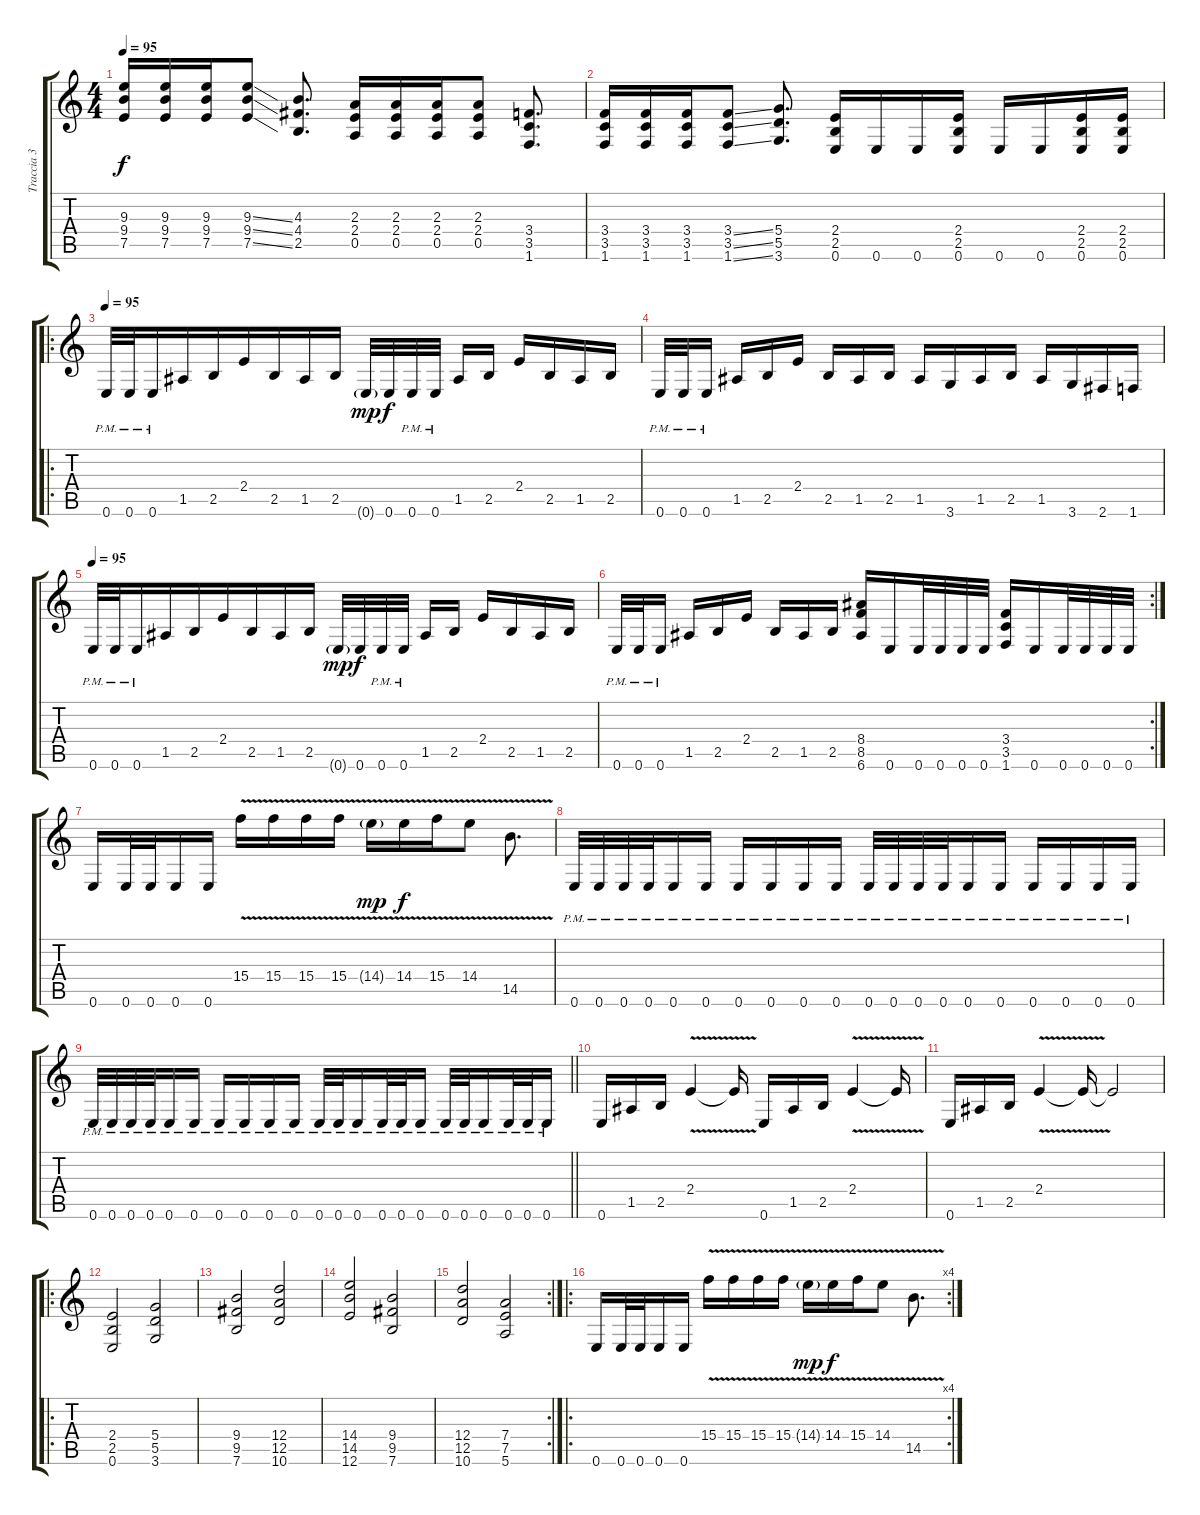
\track ("Traccia 3" "Traccia 3") {instrument distortionguitar}
\staff {score tabs}
\tuning (E4 B3 G3 D3 A2 E2) {hide}
\ts (4 4)
\tempo 95
\clef g2
\ks c
(9.3 9.4 7.5).16{dy f} (9.3 9.4 7.5).16 (9.3 9.4 7.5).16 (9.3{ss} 9.4{ss} 7.5{ss}).8 (4.3 4.4 2.5).8{d} (2.3 2.4 0.5).16 (2.3 2.4 0.5).16 (2.3 2.4 0.5).16 (2.3 2.4 0.5).8 (3.4 3.5 1.6).8{d} |
(3.4 3.5 1.6).16 (3.4 3.5 1.6).16 (3.4 3.5 1.6).16 (3.4{ss} 3.5{ss} 1.6{ss}).8 (5.4 5.5 3.6).8{d} (2.4 2.5 0.6).16 0.6.16 0.6.16 (2.4 2.5 0.6).16 0.6.16 0.6.16 (2.4 2.5 0.6).16 (2.4 2.5 0.6).16 |
\ro
\tempo 95
0.6{pm}.32 0.6{pm}.32 0.6{pm}.16 1.5.16 2.5.16{beam merge} 2.4.16 2.5.16 1.5.16 2.5.16 0.6{g}.32{dy mp} 0.6.32{dy f} 0.6{pm}.32 0.6{pm}.32{beam split} 1.5.16 2.5.16 2.4.16 2.5.16 1.5.16 2.5.16 |
0.6{pm}.32 0.6{pm}.32 0.6{pm}.16{beam split} 1.5.16 2.5.16{beam merge} 2.4.16{beam split} 2.5.16 1.5.16 2.5.16 1.5.16 3.6.16 1.5.16 2.5.16 1.5.16 3.6.16 2.6.16 1.6.16 |
\tempo 95
0.6{pm}.32 0.6{pm}.32 0.6{pm}.16 1.5.16 2.5.16{beam merge} 2.4.16 2.5.16 1.5.16 2.5.16 0.6{g}.32{dy mp} 0.6.32{dy f} 0.6{pm}.32 0.6{pm}.32{beam split} 1.5.16 2.5.16 2.4.16 2.5.16 1.5.16 2.5.16 |
\rc 2
0.6{pm}.32 0.6{pm}.32 0.6{pm}.16{beam split} 1.5.16 2.5.16{beam merge} 2.4.16{beam split} 2.5.16 1.5.16 2.5.16 (8.4 8.5 6.6).16 0.6.16 0.6.32 0.6.32 0.6.32 0.6.32 (3.4 3.5 1.6).16 0.6.16 0.6.32 0.6.32 0.6.32 0.6.32 |
0.6.16 0.6.32 0.6.32 0.6.16 0.6.16 15.4{v}.16 15.4{v}.16 15.4{v}.16 15.4{v}.16 14.4{v g}.16{dy mp} 14.4{v}.16{dy f} 15.4{v}.16 14.4{v}.8 14.5{v}.8{d} |
0.6{pm}.32 0.6{pm}.32 0.6{pm}.32 0.6{pm}.32 0.6{pm}.16 0.6{pm}.16 0.6{pm}.16 0.6{pm}.16 0.6{pm}.16 0.6{pm}.16 0.6{pm}.32 0.6{pm}.32 0.6{pm}.32 0.6{pm}.32 0.6{pm}.16 0.6{pm}.16 0.6{pm}.16 0.6{pm}.16 0.6{pm}.16 0.6{pm}.16 |
\barLineRight lightlight
0.6{pm}.32 0.6{pm}.32 0.6{pm}.32 0.6{pm}.32 0.6{pm}.16 0.6{pm}.16 0.6{pm}.16 0.6{pm}.16 0.6{pm}.16 0.6{pm}.16 0.6{pm}.32 0.6{pm}.32 0.6{pm}.16 0.6{pm}.32 0.6{pm}.32 0.6{pm}.16 0.6{pm}.32 0.6{pm}.32 0.6{pm}.16 0.6{pm}.32 0.6{pm}.32 0.6{pm}.16 |
0.6.16 1.5.16 2.5.16 2.4{v}.4 2.4{t}.16 0.6.16 1.5.16 2.5.16 2.4{v}.4 2.4{t}.16 |
0.6.16 1.5.16 2.5.16 2.4{v}.4 2.4{t}.16 2.4{t}.2 |
\ro
(2.4 2.5 0.6).2 (5.4 5.5 3.6).2 |
(9.4 9.5 7.6).2 (12.4 12.5 10.6).2 |
(14.4 14.5 12.6).2 (9.4 9.5 7.6).2 |
\rc 2
(12.4 12.5 10.6).2 (7.4 7.5 5.6).2 |
\ro
\rc 4
0.6.16 0.6.32 0.6.32 0.6.16 0.6.16 15.4{v}.16 15.4{v}.16 15.4{v}.16 15.4{v}.16 14.4{v g}.16{dy mp} 14.4{v}.16{dy f} 15.4{v}.16 14.4{v}.8 14.5{v}.8{d}
